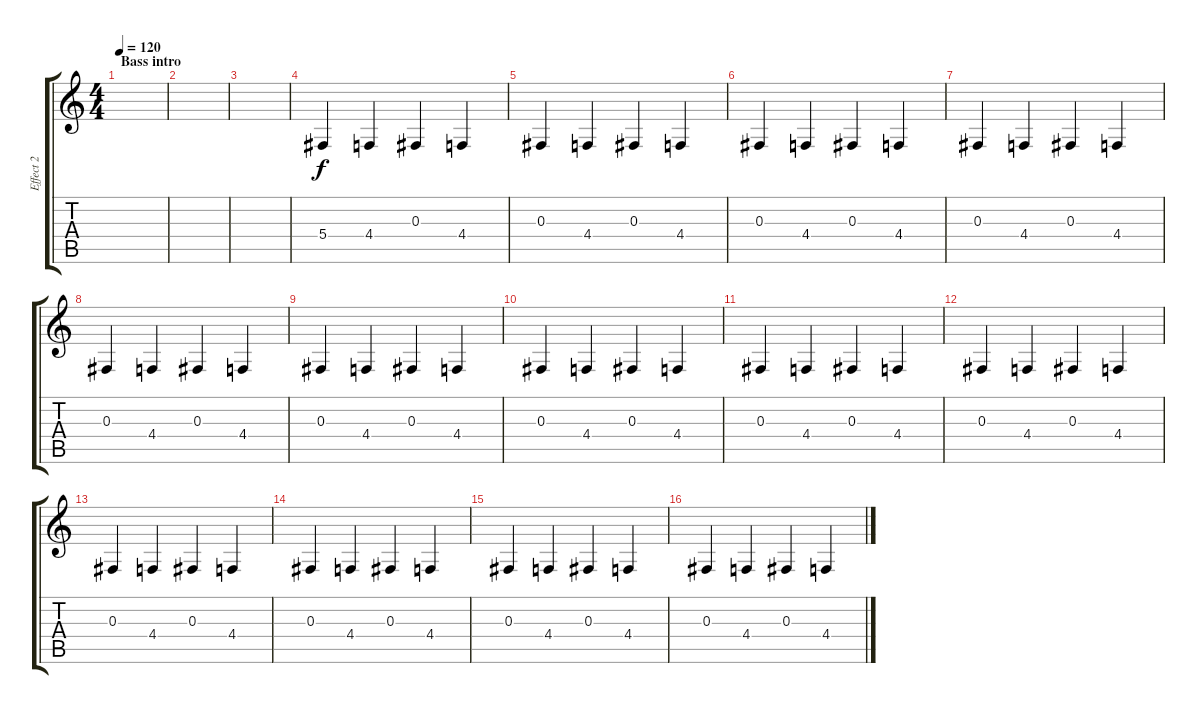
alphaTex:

\track ("Effect 2" "Effect 2") {instrument tangoaccordion}
\staff {score tabs}
\tuning (Eb4 Bb3 Gb3 Db3 Ab2 Db2) {hide}
\ts (4 4)
\section ("" "Bass intro")
\tempo 120
\clef g2
\ks c
|
|
|
5.4.4{volume 4} 4.4.4 0.3.4 4.4.4 |
0.3.4 4.4.4 0.3.4 4.4.4 |
0.3.4 4.4.4 0.3.4 4.4.4 |
0.3.4 4.4.4 0.3.4 4.4.4 |
0.3.4 4.4.4 0.3.4 4.4.4 |
0.3.4 4.4.4 0.3.4 4.4.4 |
0.3.4 4.4.4 0.3.4 4.4.4 |
0.3.4 4.4.4 0.3.4 4.4.4 |
0.3.4 4.4.4 0.3.4 4.4.4 |
0.3.4 4.4.4 0.3.4 4.4.4 |
0.3.4 4.4.4 0.3.4 4.4.4 |
0.3.4 4.4.4 0.3.4 4.4.4 |
0.3.4 4.4.4 0.3.4 4.4.4
